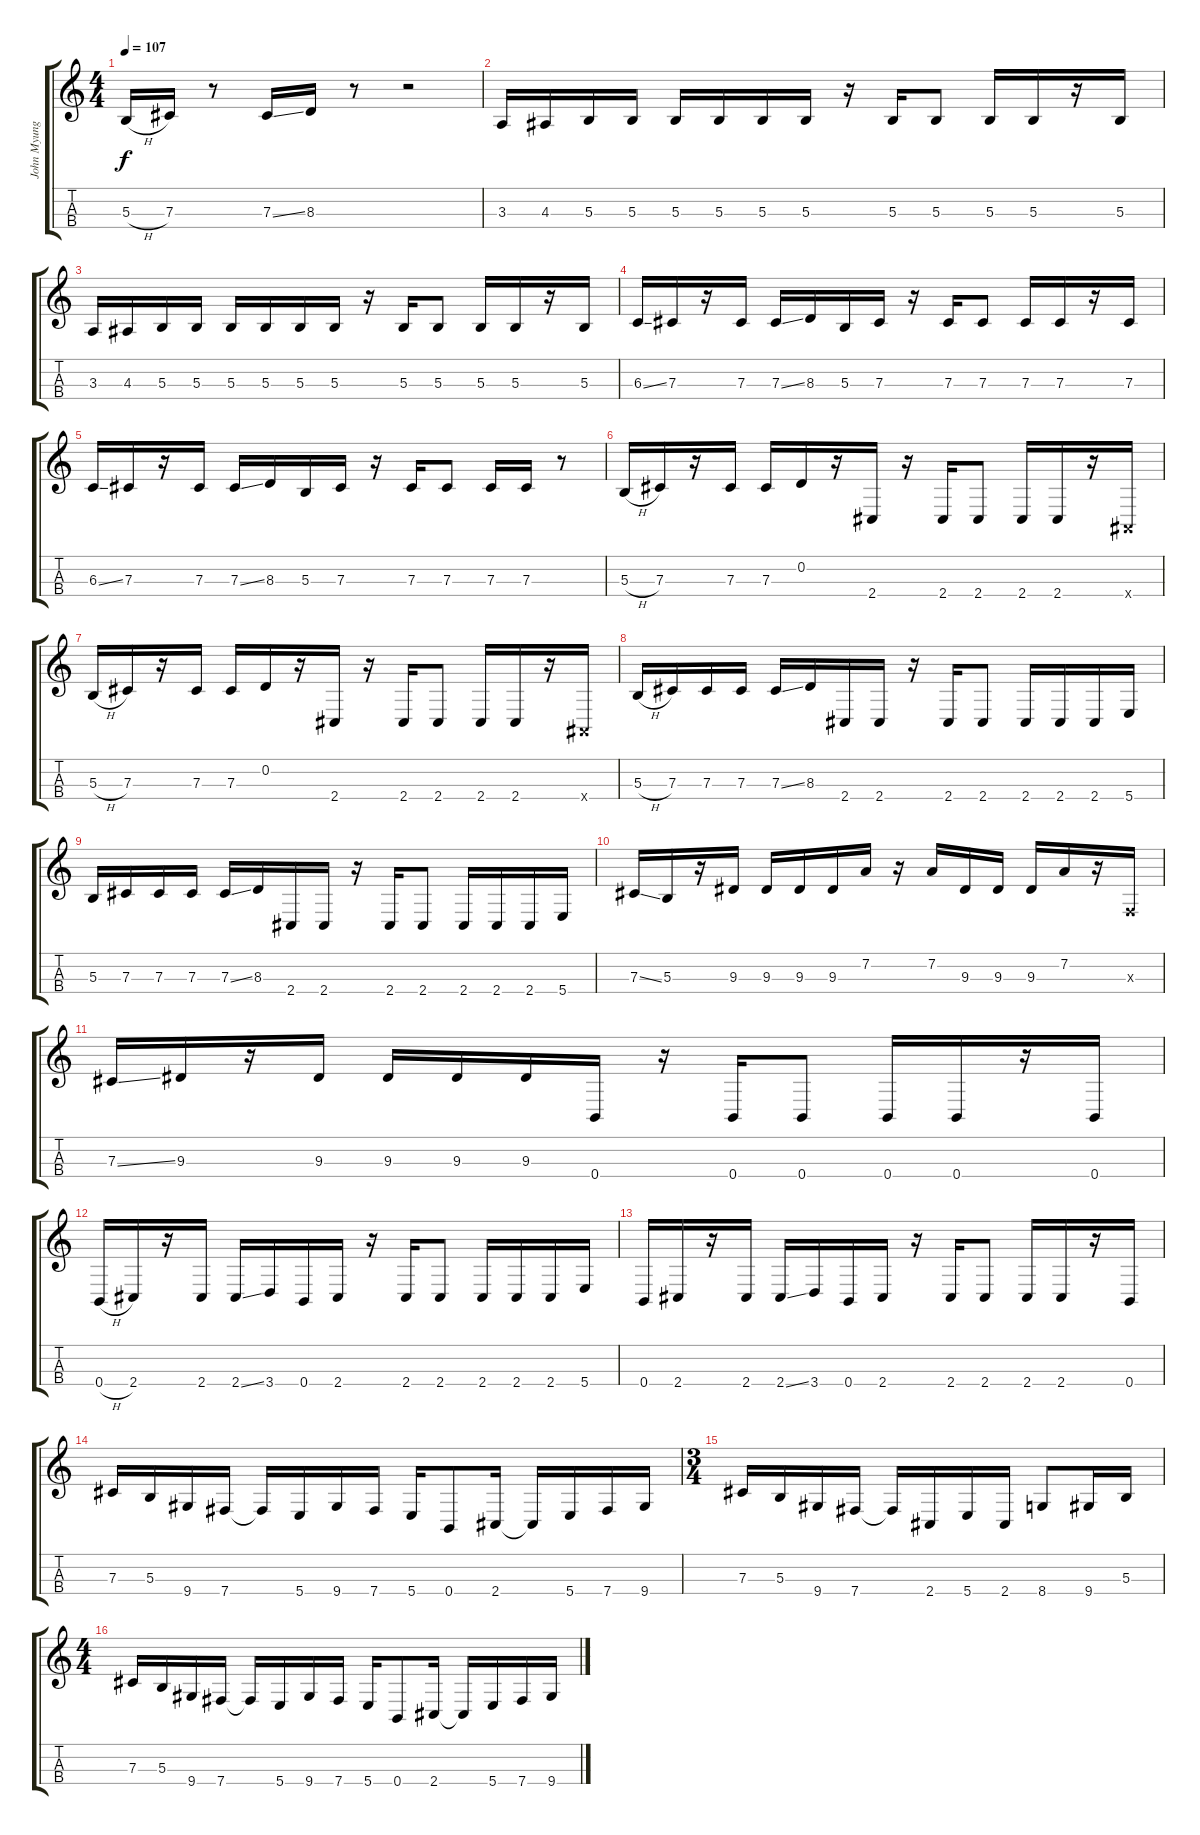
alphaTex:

\track ("John Myung" "John Myung") {instrument electricbassfinger}
\staff {score tabs}
\tuning (G3 D3 Gb2 B1) {hide}
\ts (4 4)
\tempo 107
\clef g2
\ks c
5.3{h}.16{dy f} 7.3.16 r.8 7.3{ss}.16 8.3.16 r.8 r.2 |
3.3.16 4.3.16 5.3.16 5.3.16 5.3.16 5.3.16 5.3.16 5.3.16 r.16 5.3.16 5.3.8 5.3.16 5.3.16 r.16 5.3.16 |
3.3.16 4.3.16 5.3.16 5.3.16 5.3.16 5.3.16 5.3.16 5.3.16 r.16 5.3.16 5.3.8 5.3.16 5.3.16 r.16 5.3.16 |
6.3{ss}.16 7.3.16 r.16 7.3.16 7.3{ss}.16 8.3.16 5.3.16 7.3.16 r.16 7.3.16 7.3.8 7.3.16 7.3.16 r.16 7.3.16 |
6.3{ss}.16 7.3.16 r.16 7.3.16 7.3{ss}.16 8.3.16 5.3.16 7.3.16 r.16 7.3.16 7.3.8 7.3.16 7.3.16 r.8 |
5.3{h}.16 7.3.16 r.16 7.3.16 7.3.16 0.2.16 r.16 2.4.16 r.16 2.4.16 2.4.8 2.4.16 2.4.16 r.16 -1.4{x}.16 |
5.3{h}.16 7.3.16 r.16 7.3.16 7.3.16 0.2.16 r.16 2.4.16 r.16 2.4.16 2.4.8 2.4.16 2.4.16 r.16 -1.4{x}.16 |
5.3{h}.16 7.3.16 7.3.16 7.3.16 7.3{ss}.16 8.3.16 2.4.16 2.4.16 r.16 2.4.16 2.4.8 2.4.16 2.4.16 2.4.16 5.4.16 |
5.3.16 7.3.16 7.3.16 7.3.16 7.3{ss}.16 8.3.16 2.4.16 2.4.16 r.16 2.4.16 2.4.8 2.4.16 2.4.16 2.4.16 5.4.16 |
7.3{ss}.16 5.3.16 r.16 9.3.16 9.3.16 9.3.16 9.3.16 7.2.16 r.16 7.2.16 9.3.16 9.3.16 9.3.16 7.2.16 r.16 -1.3{x}.16 |
7.3{ss}.16 9.3.16 r.16 9.3.16 9.3.16 9.3.16 9.3.16 0.4.16 r.16 0.4.16 0.4.8 0.4.16 0.4.16 r.16 0.4.16 |
0.4{h}.16 2.4.16 r.16 2.4.16 2.4{ss}.16 3.4.16 0.4.16 2.4.16 r.16 2.4.16 2.4.8 2.4.16 2.4.16 2.4.16 5.4.16 |
0.4.16 2.4.16 r.16 2.4.16 2.4{ss}.16 3.4.16 0.4.16 2.4.16 r.16 2.4.16 2.4.8 2.4.16 2.4.16 r.16 0.4.16 |
7.3.16 5.3.16 9.4.16 7.4.16 7.4{t}.16 5.4.16 9.4.16 7.4.16 5.4.16 0.4.8 2.4.16 2.4{t}.16 5.4.16 7.4.16 9.4.16 |
\ts (3 4)
7.3.16 5.3.16 9.4.16 7.4.16 7.4{t}.16 2.4.16 5.4.16 2.4.16 8.4.8 9.4.16 5.3.16 |
\ts (4 4)
7.3.16 5.3.16 9.4.16 7.4.16 7.4{t}.16 5.4.16 9.4.16 7.4.16 5.4.16 0.4.8 2.4.16 2.4{t}.16 5.4.16 7.4.16 9.4.16
